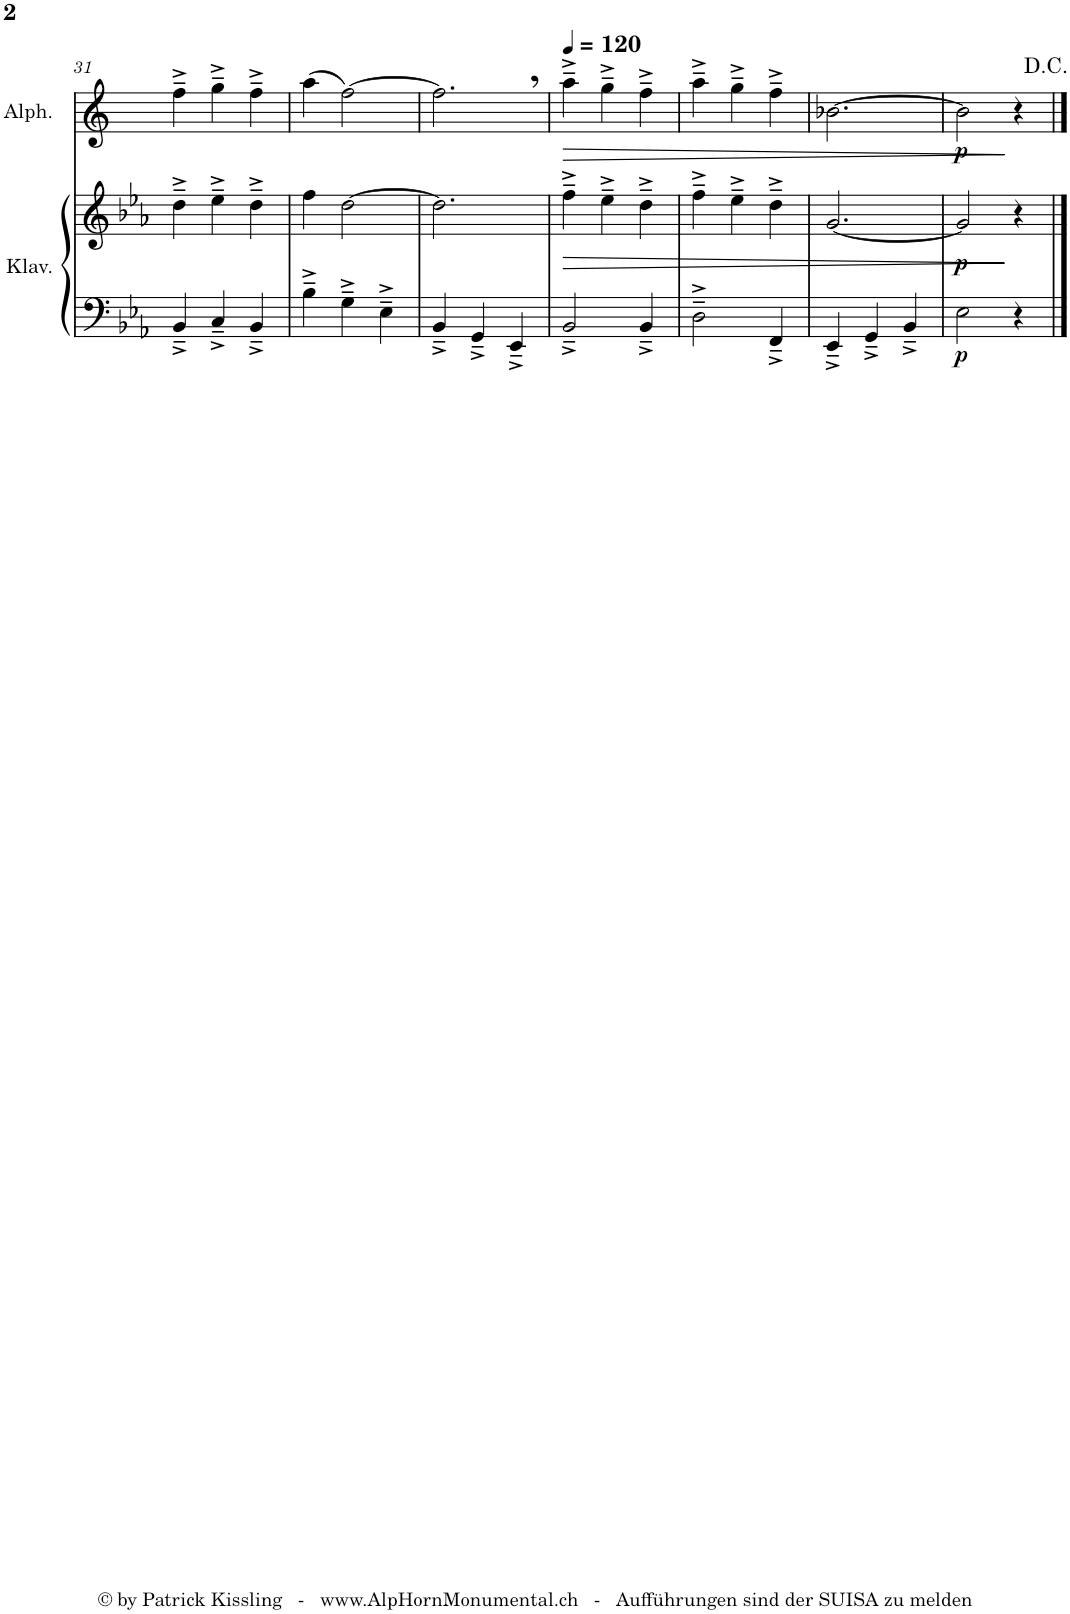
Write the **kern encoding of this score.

**kern	**kern	**dynam	**kern	**dynam
*part2	*part2	*part2	*part1	*part1
*staff3	*staff2	*staff2/3	*staff1	*staff1
*I"Klavier	*	*	*I"Alphorn	*
*I'Klav.	*	*	*I'Alph.	*
!!LO:PB:g=z
*clefF4	*clefG2	*	*clefG2	*
*	*	*	*Trd4c7	*
*k[b-e-a-]	*k[b-e-a-]	*	*k[b-e-]	*
*M3/4	*M3/4	*	*M3/4	*
=31	=31	=31	=31	=31
4BB-~^/	4dd~^\	.	4ff~^\	.
4C~^/	4ee-~^\	.	4gg~^\	.
4BB-~^/	4dd~^\	.	4ff~^\	.
=32	=32	=32	=32	=32
4B-~^\	4ff\	.	(4aa\	.
4G~^\	[2dd\	.	[2ff\)	.
4E-~^\	.	.	.	.
=33	=33	=33	=33	=33
4BB-~^/	2.dd\]	.	2.ff,\]	.
4GG~^/	.	.	.	.
4EE-~^/	.	.	.	.
=34	=34	=34	=34	=34
*	*	*	*MM120	*
!	!	!LO:HP:b	!	!LO:HP:b
2BB-~^/	4ff~^\	>	4aa~^\	>
.	4ee-~^\	.	4gg~^\	.
4BB-~^/	4dd~^\	.	4ff~^\	.
=35	=35	=35	=35	=35
2D~^\	4ff~^\	.	4aa~^\	.
.	4ee-~^\	.	4gg~^\	.
4FF~^/	4dd~^\	.	4ff~^\	.
=36	=36	=36	=36	=36
4EE-~^/	[2.g/	.	[2.b-X\	.
4GG~^/	.	.	.	.
4BB-~^/	.	.	.	.
=37	=37	=37	=37	=37
!	!	!LO:DY:b=2	!	!
!	!	!LO:DY:n=1:b	!	!LO:DY:b
2E-\	2g/]	p p	2b-\]	p
4r	4r	]	4r	]
==	==	==	==	==
*-	*-	*-	*-	*-
